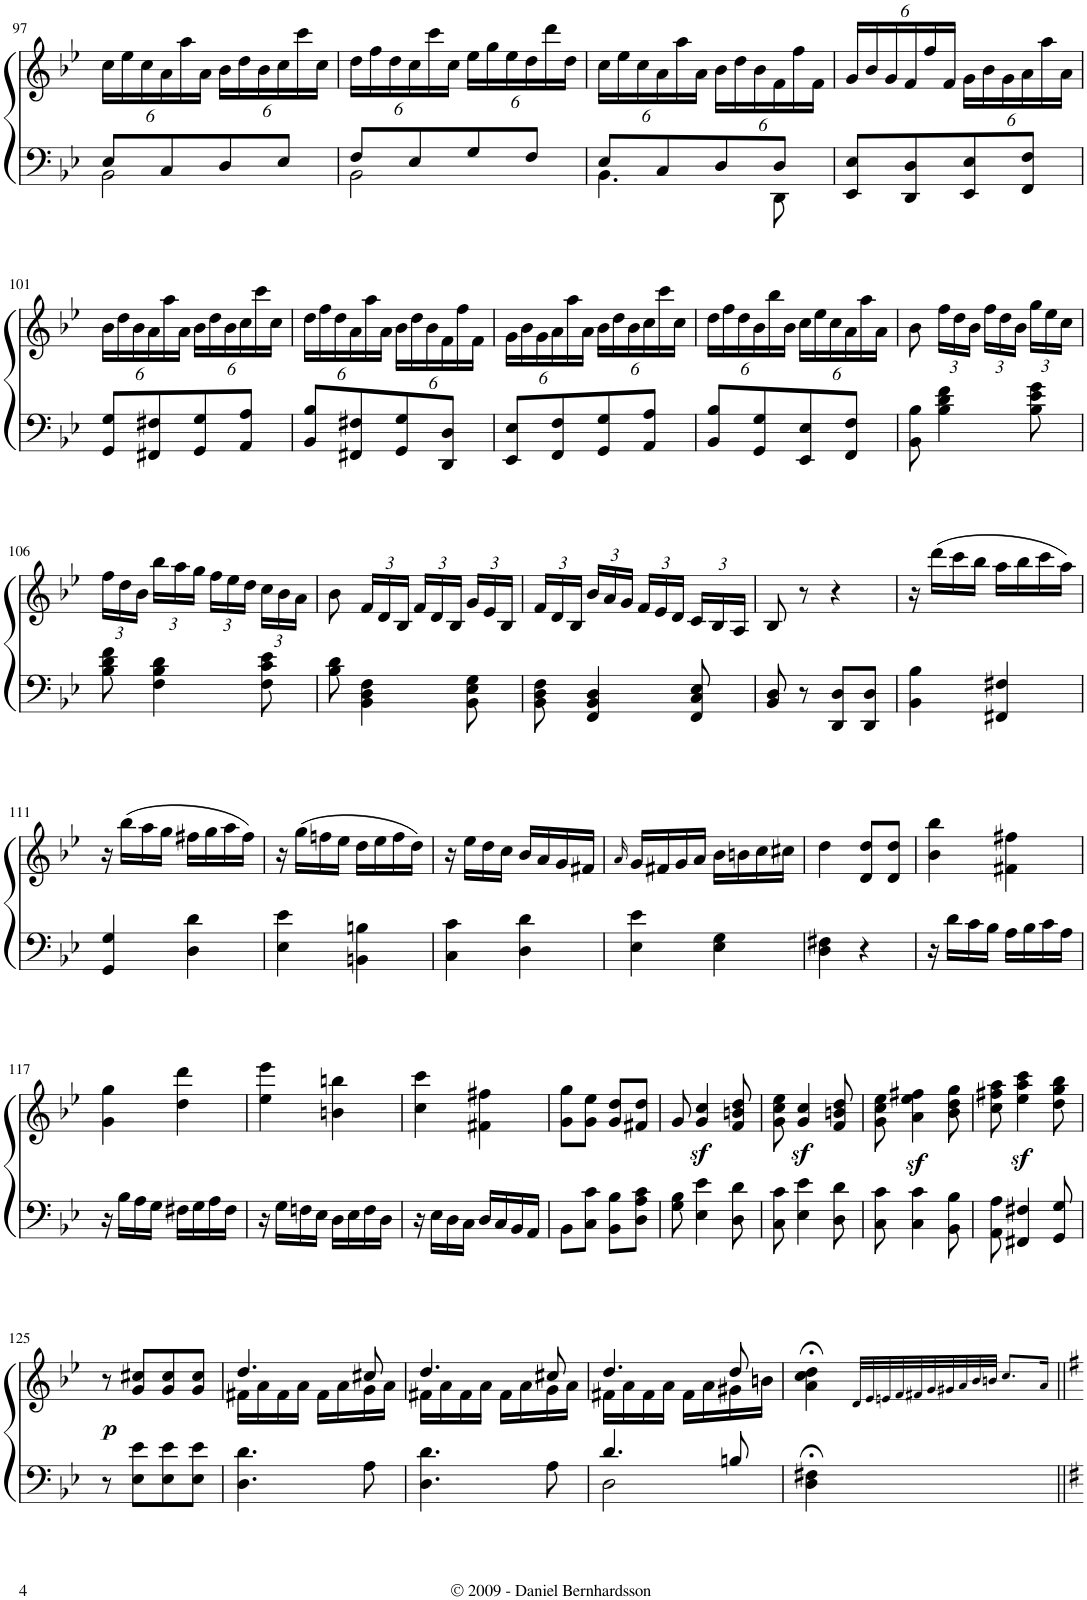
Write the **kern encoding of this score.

**kern	**kern	**dynam
*part1	*part1	*part1
*staff2	*staff1	*staff1/2
*I"Piano	*	*
*I'Pno.	*	*
!!LO:PB:g=z
*clefF4	*clefG2	*
*k[b-e-]	*k[b-e-]	*
*B-:	*B-:	*
*M2/4	*M2/4	*
=97	=97	=97
*^	*	*
*	*	*Xbrackettup	*
8E-/L	2BB-\	24cc\LL	.
.	.	24ee-\	.
.	.	24cc\	.
8C/	.	24a\	.
.	.	24aa\	.
.	.	24a\JJ	.
8D/	.	24b-\LL	.
.	.	24dd\	.
.	.	24b-\	.
8E-/J	.	24cc\	.
.	.	24ccc\	.
.	.	24cc\JJ	.
=98	=98	=98	=98
8F/L	2BB-\	24dd\LL	.
.	.	24ff\	.
.	.	24dd\	.
8E-/	.	24cc\	.
.	.	24ccc\	.
.	.	24cc\JJ	.
8G/	.	24ee-\LL	.
.	.	24gg\	.
.	.	24ee-\	.
8F/J	.	24dd\	.
.	.	24ddd\	.
.	.	24dd\JJ	.
=99	=99	=99	=99
8E-/L	4.BB-\	24cc\LL	.
.	.	24ee-\	.
.	.	24cc\	.
8C/	.	24a\	.
.	.	24aa\	.
.	.	24a\JJ	.
8D/	.	24b-\LL	.
.	.	24dd\	.
.	.	24b-\	.
8D/J	8DD\	24f\	.
.	.	24ff\	.
.	.	24f\JJ	.
*v	*v	*	*
=100	=100	=100
8EE-/ 8E-/L	24g/LL	.
.	24b-/	.
.	24g/	.
8DD/ 8D/	24f/	.
.	24ff/	.
.	24f/JJ	.
8EE-/ 8E-/	24g\LL	.
.	24b-\	.
.	24g\	.
8FF/ 8F/J	24a\	.
.	24aa\	.
.	24a\JJ	.
!!LO:LB:g=z
=101	=101	=101
8GG/ 8G/L	24b-\LL	.
.	24dd\	.
.	24b-\	.
8FF#X/ 8F#X/	24a\	.
.	24aa\	.
.	24a\JJ	.
8GG/ 8G/	24b-\LL	.
.	24dd\	.
.	24b-\	.
8AA/ 8A/J	24cc\	.
.	24ccc\	.
.	24cc\JJ	.
=102	=102	=102
8BB-/ 8B-/L	24dd\LL	.
.	24ff\	.
.	24dd\	.
8FF#X/ 8F#X/	24a\	.
.	24aa\	.
.	24a\JJ	.
8GG/ 8G/	24b-\LL	.
.	24dd\	.
.	24b-\	.
8DD/ 8D/J	24f\	.
.	24ff\	.
.	24f\JJ	.
=103	=103	=103
8EE-/ 8E-/L	24g\LL	.
.	24b-\	.
.	24g\	.
8FF/ 8F/	24a\	.
.	24aa\	.
.	24a\JJ	.
8GG/ 8G/	24b-\LL	.
.	24dd\	.
.	24b-\	.
8AA/ 8A/J	24cc\	.
.	24ccc\	.
.	24cc\JJ	.
=104	=104	=104
8BB-/ 8B-/L	24dd\LL	.
.	24ff\	.
.	24dd\	.
8GG/ 8G/	24b-\	.
.	24bb-\	.
.	24b-\JJ	.
8EE-/ 8E-/	24cc\LL	.
.	24ee-\	.
.	24cc\	.
8FF/ 8F/J	24a\	.
.	24aa\	.
.	24a\JJ	.
=105	=105	=105
8BB-\ 8B-\	8b-\	.
4B-\ 4d\ 4f\	24ff\LL	.
.	24dd\	.
.	24b-\JJ	.
.	24ff\LL	.
.	24dd\	.
.	24b-\JJ	.
8B-\ 8e-\ 8g\	24gg\LL	.
.	24ee-\	.
.	24cc\JJ	.
!!LO:LB:g=z
=106	=106	=106
8B-\ 8d\ 8f\	24ff\LL	.
.	24dd\	.
.	24b-\JJ	.
4F\ 4B-\ 4d\	24bb-\LL	.
.	24aa\	.
.	24gg\JJ	.
.	24ff\LL	.
.	24ee-\	.
.	24dd\JJ	.
8F\ 8c\ 8e-\	24cc\LL	.
.	24b-\	.
.	24a\JJ	.
=107	=107	=107
8B-\ 8d\	8b-\	.
4BB-\ 4D\ 4F\	24f/LL	.
.	24d/	.
.	24B-/JJ	.
.	24f/LL	.
.	24d/	.
.	24B-/JJ	.
8BB-\ 8E-\ 8G\	24g/LL	.
.	24e-/	.
.	24B-/JJ	.
=108	=108	=108
8BB-\ 8D\ 8F\	24f/LL	.
.	24d/	.
.	24B-/JJ	.
4FF/ 4BB-/ 4D/	24b-/LL	.
.	24a/	.
.	24g/JJ	.
.	24f/LL	.
.	24e-/	.
.	24d/JJ	.
8FF/ 8C/ 8E-/	24c/LL	.
.	24B-/	.
.	24A/JJ	.
=109	=109	=109
8BB-/ 8D/	8B-/	.
8r	8r	.
8DD/ 8D/L	4r	.
8DD/ 8D/J	.	.
=110	=110	=110
4BB-\ 4B-\	16r	.
.	(16ddd\LL	.
.	16ccc\	.
.	16bb-\JJ	.
4FF#X/ 4F#X/	16aa\LL	.
.	16bb-\	.
.	16ccc\	.
.	16aa\JJ)	.
!!LO:LB:g=z
=111	=111	=111
4GG/ 4G/	16r	.
.	(16bb-\LL	.
.	16aa\	.
.	16gg\JJ	.
4D\ 4d\	16ff#X\LL	.
.	16gg\	.
.	16aa\	.
.	16ff#\JJ)	.
=112	=112	=112
4E-\ 4e-\	16r	.
.	(16gg\LL	.
.	16ffn\	.
.	16ee-\JJ	.
4BBn\ 4Bn\	16dd\LL	.
.	16ee-\	.
.	16ff\	.
.	16dd\JJ)	.
=113	=113	=113
4C\ 4c\	16r	.
.	16ee-\LL	.
.	16dd\	.
.	16cc\JJ	.
4D\ 4d\	16b-/LL	.
.	16a/	.
.	16g/	.
.	16f#X/JJ	.
=114	=114	=114
.	16qa/	.
4E-\ 4e-\	16g/LL	.
.	16f#X/	.
.	16g/	.
.	16a/JJ	.
4E-\ 4G\	16b-\LL	.
.	16bn\	.
.	16cc\	.
.	16cc#X\JJ	.
=115	=115	=115
4D\ 4F#X\	4dd\	.
4r	8d/ 8dd/L	.
.	8d/ 8dd/J	.
=116	=116	=116
16r	4b-\ 4bb-\	.
16d\LL	.	.
16c\	.	.
16B-\JJ	.	.
16A\LL	4f#X\ 4ff#X\	.
16B-\	.	.
16c\	.	.
16A\JJ	.	.
!!LO:LB:g=z
=117	=117	=117
16r	4g\ 4gg\	.
16B-\LL	.	.
16A\	.	.
16G\JJ	.	.
16F#X\LL	4dd\ 4ddd\	.
16G\	.	.
16A\	.	.
16F#\JJ	.	.
=118	=118	=118
16r	4ee-\ 4eee-\	.
16G\LL	.	.
16Fn\	.	.
16E-\JJ	.	.
16D\LL	4bn\ 4bbn\	.
16E-\	.	.
16F\	.	.
16D\JJ	.	.
=119	=119	=119
16r	4cc\ 4ccc\	.
16E-\LL	.	.
16D\	.	.
16C\JJ	.	.
16D/LL	4f#X\ 4ff#X\	.
16C/	.	.
16BB-/	.	.
16AA/JJ	.	.
=120	=120	=120
8BB-\L	8g\ 8gg\L	.
8C\ 8c\J	8g\ 8ee-\J	.
8BB-\ 8B-\L	8g/ 8dd/L	.
8D\ 8A\ 8c\J	8f#X/ 8dd/J	.
=121	=121	=121
8G\ 8B-\	8g/	.
4E-\ 4e-\	4g/z< 4cc/z<	.
8D\ 8d\	8f/ 8bn/ 8dd/	.
=122	=122	=122
8C\ 8c\	8g\ 8cc\ 8ee-\	.
4E-\ 4e-\	4g/z< 4cc/z<	.
8D\ 8d\	8f/ 8bn/ 8dd/	.
=123	=123	=123
8C\ 8c\	8g\ 8cc\ 8ee-\	.
4C\ 4c\	4a\z< 4ee-\z< 4ff#X\z<	.
8BB-\ 8B-\	8b-\ 8dd\ 8gg\	.
=124	=124	=124
8AA\ 8A\	8cc\ 8ff#X\ 8aa\	.
4FF#X/ 4F#X/	4ee-\z< 4aa\z< 4ccc\z<	.
8GG/ 8G/	8dd\ 8gg\ 8bb-\	.
!!LO:LB:g=z
=125	=125	=125
!	!	!LO:DY:b
8r	8r	p
8E-\ 8e-\L	8g/ 8cc#X/L	.
8E-\ 8e-\	8g/ 8cc#/	.
8E-\ 8e-\J	8g/ 8cc#/J	.
=126	=126	=126
*	*^	*
4.D\ 4.d\	4.dd/	16f#X\LL	.
.	.	16a\	.
.	.	16f#\	.
.	.	16a\JJ	.
.	.	16f#\LL	.
.	.	16a\	.
8A\	8cc#X/	16g\	.
.	.	16a\JJ	.
=127	=127	=127	=127
4.D\ 4.d\	4.dd/	16f#X\LL	.
.	.	16a\	.
.	.	16f#\	.
.	.	16a\JJ	.
.	.	16f#\LL	.
.	.	16a\	.
8A\	8cc#X/	16g\	.
.	.	16a\JJ	.
=128	=128	=128	=128
*^	*	*	*
4.d/	2D\	4.dd/	16f#X\LL	.
.	.	.	16a\	.
.	.	.	16f#\	.
.	.	.	16a\JJ	.
.	.	.	16f#\LL	.
.	.	.	16a\	.
8Bn/	.	8dd/	16g#X\	.
.	.	.	16bn\JJ	.
*v	*v	*	*	*
*	*v	*v	*
=129	=129	=129
4D\;< 4F#X\;<	4a\;< 4cc\;< 4dd\;<	.
4ryy	32d!/LLL	.
.	32e-!/	.
.	32en!/	.
.	32f!/	.
.	32f#X!/	.
.	32g!/	.
.	32g#X!/	.
.	32a!/	.
4ryy	32b-!/	.
.	32bn!/JJJ	.
.	8.cc!/L	.
16ryy	16a!/Jk	.
=||	=||	=||
*-	*-	*-
